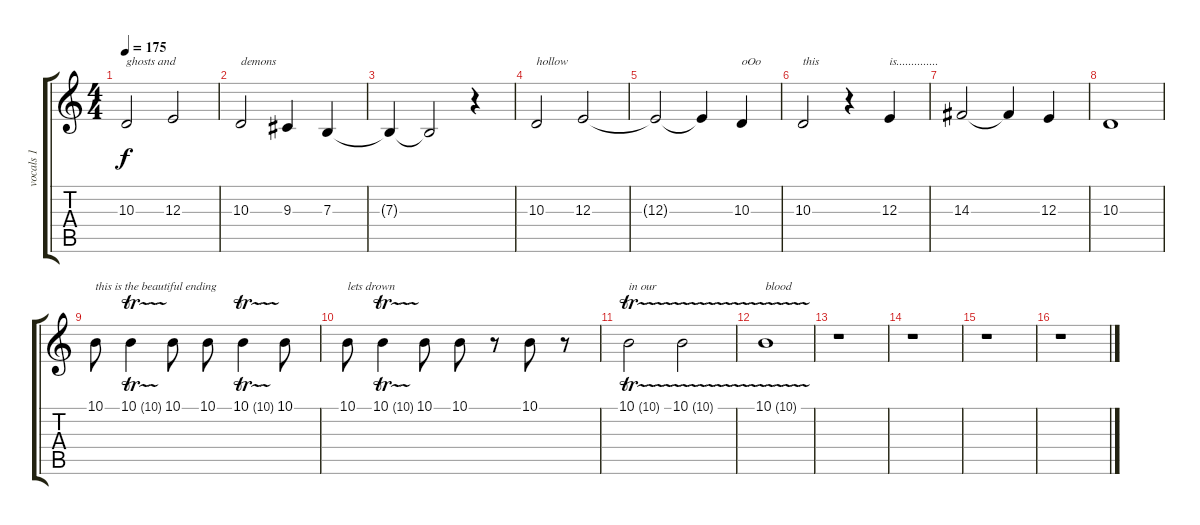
\track ("vocals 1" "vocals 1") {instrument lead2sawtooth}
\staff {score tabs}
\tuning (Db4 Ab3 E3 B2 Gb2 B1) {hide}
\ts (4 4)
\tempo 175
\clef g2
\ks c
10.3.2{txt "ghosts and" dy f} 12.3.2 |
10.3.2{txt "demons"} 9.3.4 7.3.4 |
7.3{t}.4 7.3{t}.2 r.4 |
10.3.2{txt "hollow"} 12.3.2 |
12.3{t}.2 12.3{t}.4 10.3.4{txt "oOo"} |
10.3.2{txt "this"} r.4 12.3.4{txt "is.............."} |
14.3.2 14.3{t}.4 12.3.4 |
10.3.1 |
10.1.8{txt "this is the beautiful ending" instrument gunshot} 10.1{tr (10 16)}.4 10.1.8 10.1.8 10.1{tr (10 16)}.4 10.1.8 |
10.1.8{txt "lets drown"} 10.1{tr (10 16)}.4 10.1.8 10.1.8 r.8 10.1.8 r.8 |
10.1{tr (10 16)}.2{txt "in our" instrument gunshot} 10.1{tr (10 16)}.2 |
10.1{tr (10 16)}.1{txt "blood"} |
r.1 |
r.1 |
r.1 |
r.1
